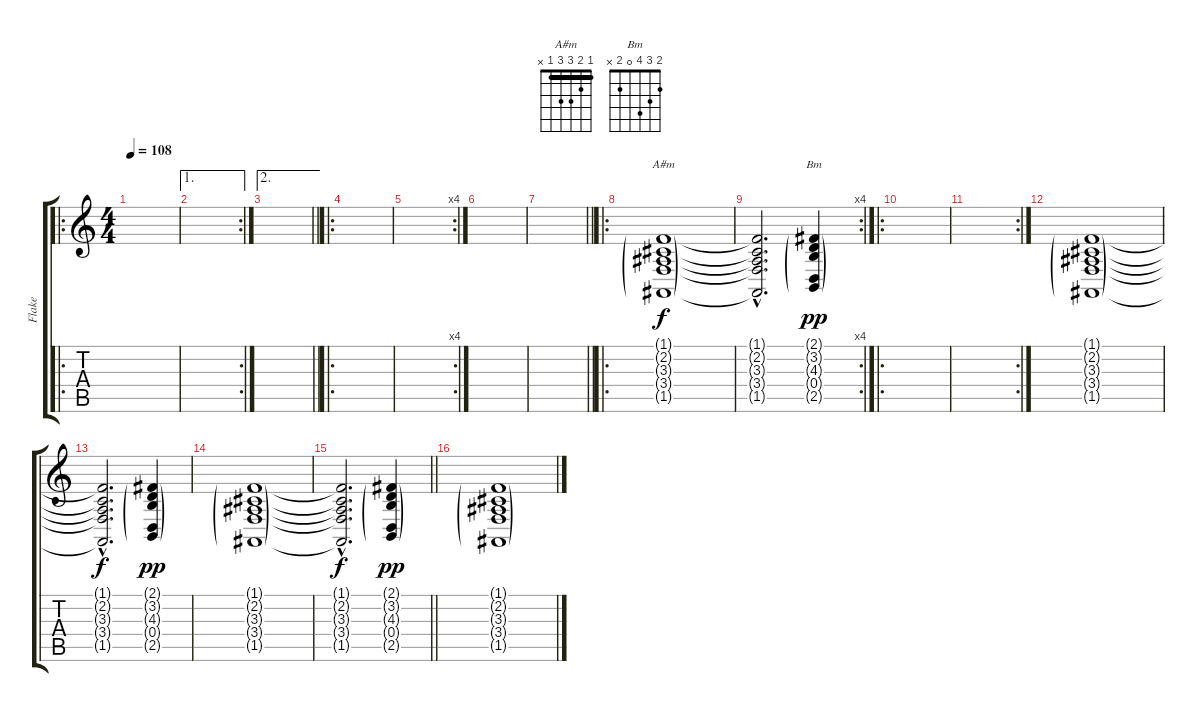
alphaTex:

\track ("Flake" "Flake") {instrument choiraahs}
\staff {score tabs}
\tuning (E4 B3 G3 D3 A2 E2) {hide}
\chord ("A#m" 1 2 3 3 1 x) {barre 1}
\chord ("Bm" 2 3 4 0 2 x)
\ro
\ts (4 4)
\tempo 108
\clef g2
\ks c
|
\ae 1
\rc 2
|
\ae 2
\barLineRight lightlight
|
\ro
|
\rc 4
|
|
\barLineRight lightlight
|
\ro
(1.1{g} 2.2{g} 3.3{g} 3.4{g} 1.5{g}).1{ch "A#m"} |
\rc 4
(1.1{hac t} 2.2{hac t} 3.3{hac t} 3.4{hac t} 1.5{hac t}).2{d dy f} (2.1{g} 3.2{g} 4.3{g} 0.4{g} 2.5{g}).4{ch "Bm" dy pp} |
\ro
|
\rc 2
|
(1.1{g} 2.2{g} 3.3{g} 3.4{g} 1.5{g}).1 |
(1.1{hac t} 2.2{hac t} 3.3{hac t} 3.4{hac t} 1.5{hac t}).2{d dy f} (2.1{g} 3.2{g} 4.3{g} 0.4{g} 2.5{g}).4{dy pp} |
(1.1{g} 2.2{g} 3.3{g} 3.4{g} 1.5{g}).1 |
\barLineRight lightlight
(1.1{hac t} 2.2{hac t} 3.3{hac t} 3.4{hac t} 1.5{hac t}).2{d dy f} (2.1{g} 3.2{g} 4.3{g} 0.4{g} 2.5{g}).4{dy pp} |
(1.1{g} 2.2{g} 3.3{g} 3.4{g} 1.5{g}).1
